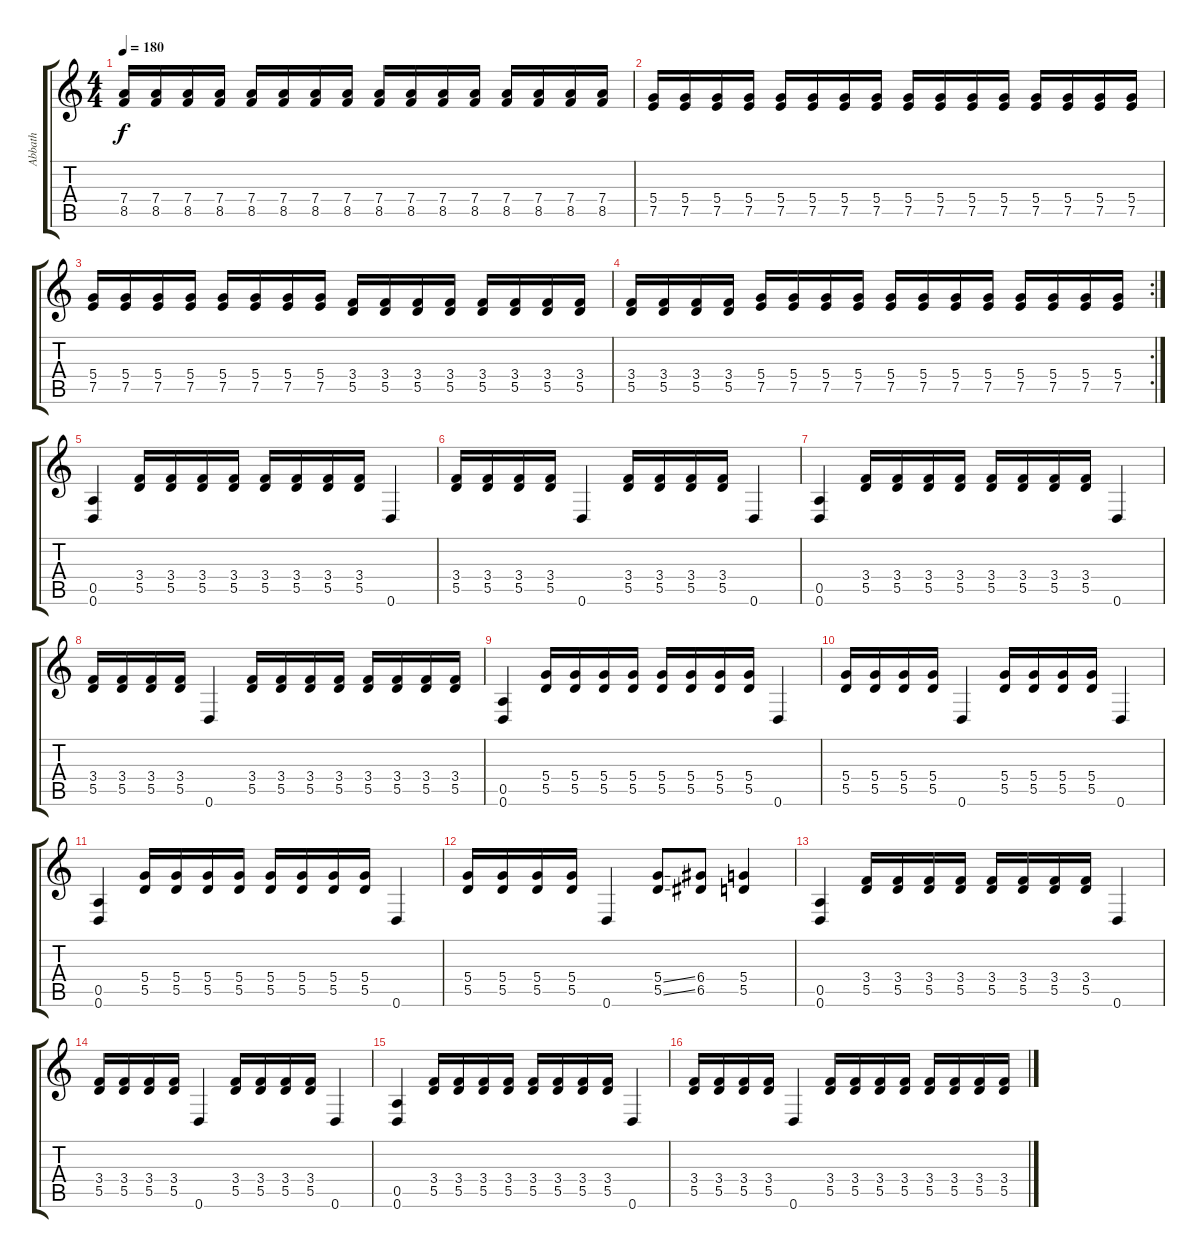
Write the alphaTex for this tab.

\track ("Abbath" "Abbath") {instrument distortionguitar}
\staff {score tabs}
\tuning (E4 B3 G3 D3 A2 D2) {hide}
\ts (4 4)
\tempo 180
\clef g2
\ks c
(7.4 8.5).16{dy f} (7.4 8.5).16 (7.4 8.5).16 (7.4 8.5).16 (7.4 8.5).16 (7.4 8.5).16 (7.4 8.5).16 (7.4 8.5).16 (7.4 8.5).16 (7.4 8.5).16 (7.4 8.5).16 (7.4 8.5).16 (7.4 8.5).16 (7.4 8.5).16 (7.4 8.5).16 (7.4 8.5).16 |
(5.4 7.5).16 (5.4 7.5).16 (5.4 7.5).16 (5.4 7.5).16 (5.4 7.5).16 (5.4 7.5).16 (5.4 7.5).16 (5.4 7.5).16 (5.4 7.5).16 (5.4 7.5).16 (5.4 7.5).16 (5.4 7.5).16 (5.4 7.5).16 (5.4 7.5).16 (5.4 7.5).16 (5.4 7.5).16 |
(5.4 7.5).16 (5.4 7.5).16 (5.4 7.5).16 (5.4 7.5).16 (5.4 7.5).16 (5.4 7.5).16 (5.4 7.5).16 (5.4 7.5).16 (3.4 5.5).16 (3.4 5.5).16 (3.4 5.5).16 (3.4 5.5).16 (3.4 5.5).16 (3.4 5.5).16 (3.4 5.5).16 (3.4 5.5).16 |
\rc 2
(3.4 5.5).16 (3.4 5.5).16 (3.4 5.5).16 (3.4 5.5).16 (5.4 7.5).16 (5.4 7.5).16 (5.4 7.5).16 (5.4 7.5).16 (5.4 7.5).16 (5.4 7.5).16 (5.4 7.5).16 (5.4 7.5).16 (5.4 7.5).16 (5.4 7.5).16 (5.4 7.5).16 (5.4 7.5).16 |
(0.5 0.6).4 (3.4 5.5).16 (3.4 5.5).16 (3.4 5.5).16 (3.4 5.5).16 (3.4 5.5).16 (3.4 5.5).16 (3.4 5.5).16 (3.4 5.5).16 0.6.4 |
(3.4 5.5).16 (3.4 5.5).16 (3.4 5.5).16 (3.4 5.5).16 0.6.4 (3.4 5.5).16 (3.4 5.5).16 (3.4 5.5).16 (3.4 5.5).16 0.6.4 |
(0.5 0.6).4 (3.4 5.5).16 (3.4 5.5).16 (3.4 5.5).16 (3.4 5.5).16 (3.4 5.5).16 (3.4 5.5).16 (3.4 5.5).16 (3.4 5.5).16 0.6.4 |
(3.4 5.5).16 (3.4 5.5).16 (3.4 5.5).16 (3.4 5.5).16 0.6.4 (3.4 5.5).16 (3.4 5.5).16 (3.4 5.5).16 (3.4 5.5).16 (3.4 5.5).16 (3.4 5.5).16 (3.4 5.5).16 (3.4 5.5).16 |
(0.5 0.6).4 (5.4 5.5).16 (5.4 5.5).16 (5.4 5.5).16 (5.4 5.5).16 (5.4 5.5).16 (5.4 5.5).16 (5.4 5.5).16 (5.4 5.5).16 0.6.4 |
(5.4 5.5).16 (5.4 5.5).16 (5.4 5.5).16 (5.4 5.5).16 0.6.4 (5.4 5.5).16 (5.4 5.5).16 (5.4 5.5).16 (5.4 5.5).16 0.6.4 |
(0.5 0.6).4 (5.4 5.5).16 (5.4 5.5).16 (5.4 5.5).16 (5.4 5.5).16 (5.4 5.5).16 (5.4 5.5).16 (5.4 5.5).16 (5.4 5.5).16 0.6.4 |
(5.4 5.5).16 (5.4 5.5).16 (5.4 5.5).16 (5.4 5.5).16 0.6.4 (5.4{ss} 5.5{ss}).8 (6.4 6.5).8 (5.4 5.5).4 |
(0.5 0.6).4 (3.4 5.5).16 (3.4 5.5).16 (3.4 5.5).16 (3.4 5.5).16 (3.4 5.5).16 (3.4 5.5).16 (3.4 5.5).16 (3.4 5.5).16 0.6.4 |
(3.4 5.5).16 (3.4 5.5).16 (3.4 5.5).16 (3.4 5.5).16 0.6.4 (3.4 5.5).16 (3.4 5.5).16 (3.4 5.5).16 (3.4 5.5).16 0.6.4 |
(0.5 0.6).4 (3.4 5.5).16 (3.4 5.5).16 (3.4 5.5).16 (3.4 5.5).16 (3.4 5.5).16 (3.4 5.5).16 (3.4 5.5).16 (3.4 5.5).16 0.6.4 |
(3.4 5.5).16 (3.4 5.5).16 (3.4 5.5).16 (3.4 5.5).16 0.6.4 (3.4 5.5).16 (3.4 5.5).16 (3.4 5.5).16 (3.4 5.5).16 (3.4 5.5).16 (3.4 5.5).16 (3.4 5.5).16 (3.4 5.5).16
